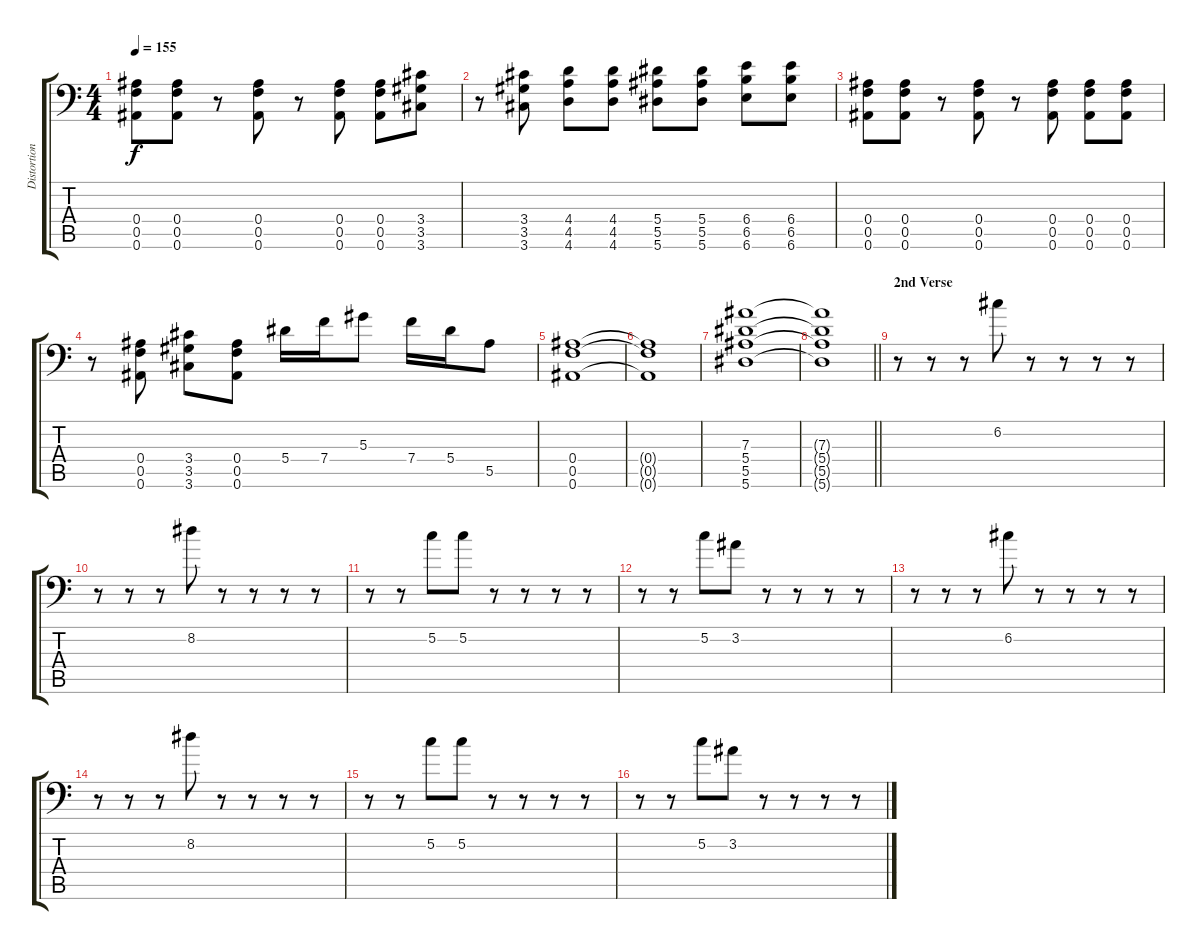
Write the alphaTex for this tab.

\track ("Distortion" "Distortion") {instrument distortionguitar}
\staff {score tabs}
\tuning (C4 G3 Eb3 Bb2 F2 Bb1) {hide}
\ts (4 4)
\tempo 155
\clef f4
\ks c
(0.4 0.5 0.6).8{dy f} (0.4 0.5 0.6).8 r.8 (0.4 0.5 0.6).8 r.8 (0.4 0.5 0.6).8 (0.4 0.5 0.6).8 (3.4 3.5 3.6).8 |
r.8 (3.4 3.5 3.6).8 (4.4 4.5 4.6).8 (4.4 4.5 4.6).8 (5.4 5.5 5.6).8 (5.4 5.5 5.6).8 (6.4 6.5 6.6).8 (6.4 6.5 6.6).8 |
(0.4 0.5 0.6).8 (0.4 0.5 0.6).8 r.8 (0.4 0.5 0.6).8 r.8 (0.4 0.5 0.6).8 (0.4 0.5 0.6).8 (0.4 0.5 0.6).8 |
r.8 (0.4 0.5 0.6).8 (3.4 3.5 3.6).8 (0.4 0.5 0.6).8 5.4.16 7.4.16 5.3.8 7.4.16 5.4.16 5.5.8 |
(0.4 0.5 0.6).1 |
(0.4{t} 0.5{t} 0.6{t}).1 |
(7.3 5.4 5.5 5.6).1 |
\barLineRight lightlight
(7.3{t} 5.4{t} 5.5{t} 5.6{t}).1 |
\section ("" "2nd Verse")
r.8 r.8 r.8 6.2.8 r.8 r.8 r.8 r.8 |
r.8 r.8 r.8 8.2.8 r.8 r.8 r.8 r.8 |
r.8 r.8 5.2.8 5.2.8 r.8 r.8 r.8 r.8 |
r.8 r.8 5.2.8 3.2.8 r.8 r.8 r.8 r.8 |
r.8 r.8 r.8 6.2.8 r.8 r.8 r.8 r.8 |
r.8 r.8 r.8 8.2.8 r.8 r.8 r.8 r.8 |
r.8 r.8 5.2.8 5.2.8 r.8 r.8 r.8 r.8 |
r.8 r.8 5.2.8 3.2.8 r.8 r.8 r.8 r.8
